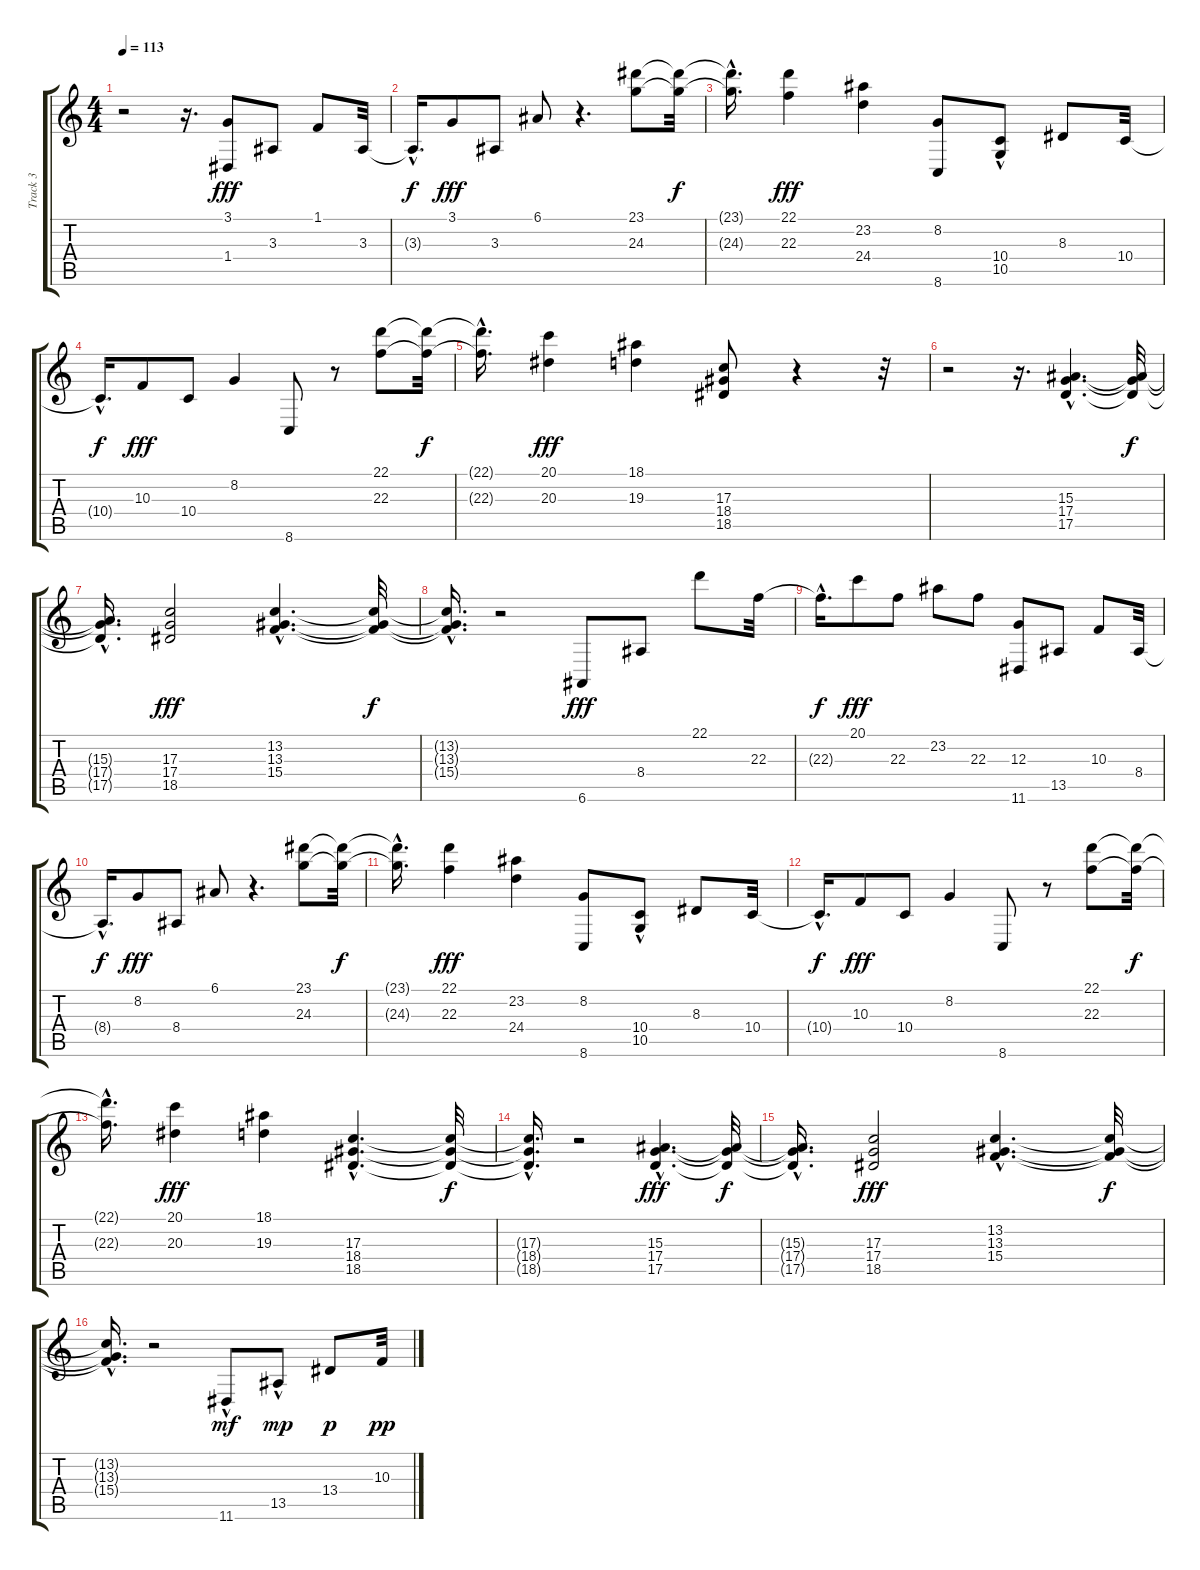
\track ("Track 3" "Track 3") {instrument electricpiano2}
\staff {score tabs}
\tuning (E4 B3 G3 D3 A2 E2) {hide}
\ts (4 4)
\tempo 113
\clef g2
\ks c
r.2{dy fff instrument electricpiano2} r.16{d} (3.1 1.4).8 3.3.8 1.1.8 3.3.32 |
3.3{hac t}.16{d dy f} 3.1.8{dy fff} 3.3.8 6.1.8 r.4{d} (23.1 24.3).8 (23.1{t} 24.3{t}).32{dy f} |
(23.1{hac t} 24.3{hac t}).16{d} (22.1 22.3).4{dy fff} (23.2 24.4).4 (8.2 8.6).8 (10.4 10.5{hac}).8 8.3.8 10.4.32 |
10.4{hac t}.16{d dy f} 10.3.8{dy fff} 10.4.8 8.2.4 8.6.8 r.8 (22.1 22.3).8 (22.1{t} 22.3{t}).32{dy f} |
(22.1{hac t} 22.3{hac t}).16{d} (20.1 20.3).4{dy fff} (18.1 19.3).4 (17.3 18.4 18.5).8 r.4 r.32 |
r.2 r.16{d} (15.3{hac} 17.4{hac} 17.5{hac}).4{d} (15.3{t} 17.4{t} 17.5{t}).32{dy f} |
(15.3{hac t} 17.4{hac t} 17.5{hac t}).16{d} (17.3 17.4 18.5).2{dy fff} (13.2{hac} 13.3{hac} 15.4{hac}).4{d} (13.2{t} 13.3{t} 15.4{t}).32{dy f} |
(13.2{hac t} 13.3{hac t} 15.4{hac t}).16{d} r.2 6.6.8{dy fff} 8.4.8 22.1.8 22.3.32 |
22.3{hac t}.16{d dy f} 20.1.8{dy fff} 22.3.8 23.2.8 22.3.8 (12.3 11.6).8 13.5.8 10.3.8 8.4.32 |
8.4{hac t}.16{d dy f} 8.2.8{dy fff} 8.4.8 6.1.8 r.4{d} (23.1 24.3).8 (23.1{t} 24.3{t}).32{dy f} |
(23.1{hac t} 24.3{hac t}).16{d} (22.1 22.3).4{dy fff} (23.2 24.4).4 (8.2 8.6).8 (10.4 10.5{hac}).8 8.3.8 10.4.32 |
10.4{hac t}.16{d dy f} 10.3.8{dy fff} 10.4.8 8.2.4 8.6.8 r.8 (22.1 22.3).8 (22.1{t} 22.3{t}).32{dy f} |
(22.1{hac t} 22.3{hac t}).16{d} (20.1 20.3).4{dy fff} (18.1 19.3).4 (17.3{hac} 18.4{hac} 18.5{hac}).4{d} (17.3{t} 18.4{t} 18.5{t}).32{dy f} |
(17.3{hac t} 18.4{hac t} 18.5{hac t}).16{d} r.2 (15.3{hac} 17.4{hac} 17.5{hac}).4{d dy fff} (15.3{t} 17.4{t} 17.5{t}).32{dy f} |
(15.3{hac t} 17.4{hac t} 17.5{hac t}).16{d} (17.3 17.4 18.5).2{dy fff} (13.2{hac} 13.3{hac} 15.4{hac}).4{d} (13.2{t} 13.3{t} 15.4{t}).32{dy f} |
(13.2{hac t} 13.3{hac t} 15.4{hac t}).16{d} r.2 11.6{hac}.8{dy mf} 13.5{hac}.8{dy mp} 13.4.8{dy p} 10.3.32{dy pp}
